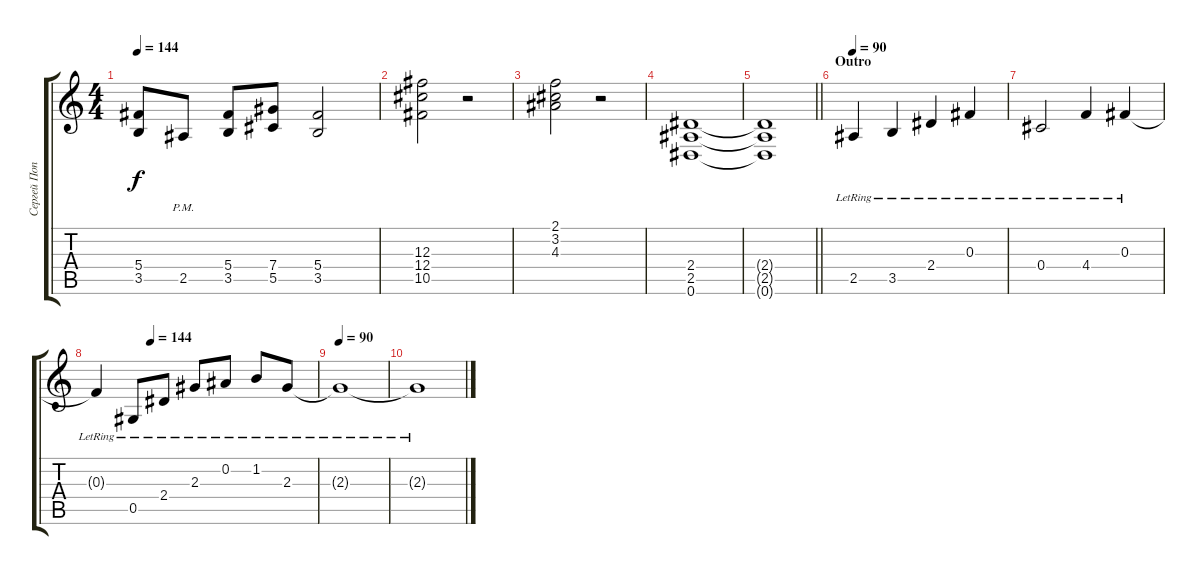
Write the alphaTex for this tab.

\track ("Сергей Попов" "Сергей Поп") {instrument electricguitarclean}
\staff {score tabs}
\tuning (Eb4 Bb3 Gb3 Db3 Ab2 Eb2) {hide}
\ts (4 4)
\tempo 144
\clef g2
\ks c
(5.4{t} 3.5{t}).8{dy f} 2.5{pm}.8 (5.4 3.5).8 (7.4 5.5).8 (5.4 3.5).2 |
(12.3 12.4 10.5).2 r.2 |
(2.1 3.2 4.3).2 r.2 |
(2.4 2.5 0.6).1 |
\barLineRight lightlight
(2.4{t} 2.5{t} 0.6{t}).1 |
\section ("" "Outro")
\tempo 90
2.5{lr}.4{instrument electricguitarclean} 3.5{lr}.4 2.4{lr}.4 0.3{lr}.4 |
0.4{lr}.2 4.4{lr}.4 0.3{lr}.4 |
\tempo (144 0.25)
0.3{lr t}.4 0.5{lr}.8 2.4{lr}.8 2.3{lr}.8 0.2{lr}.8 1.2{lr}.8 2.3{lr}.8 |
\tempo 90
2.3{lr t}.1 |
2.3{lr t}.1
